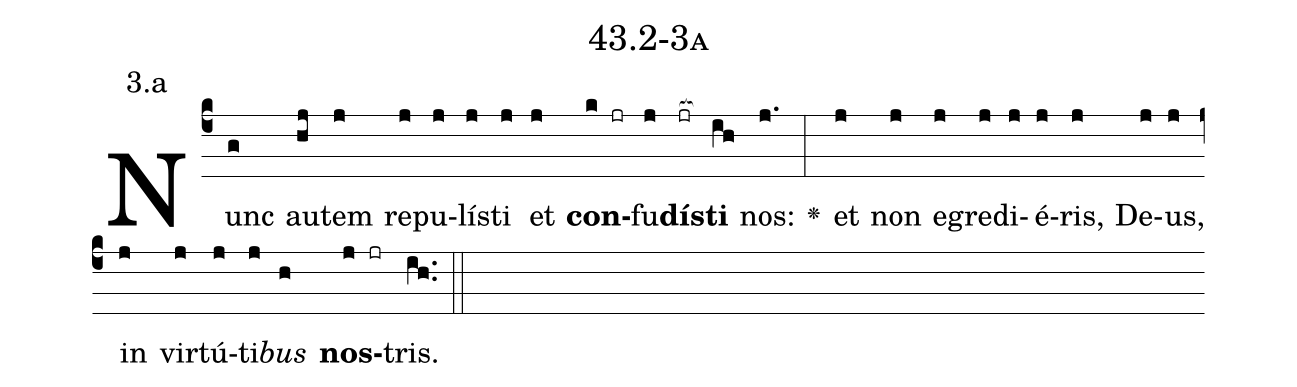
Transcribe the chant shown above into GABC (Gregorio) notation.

name: 43.2-3a;
annotation: 3.a;
%%
(c4)Nunc(g) au(hj)tem(j) re(j)pu(j)lís(j)ti(j) et(j) <b>con</b>(k jr)fu(j)<b>dís</b>(jr[ocb:1{])<b>ti</b>(ih[ocb:0}]) nos:(j.) <v>\greheightstar</v>(:) et(j) non(j) e(j)gre(j)di(j)é(j)ris,(j) De(j)us,(j) in(j) vir(j)tú(j)ti(j)<i>bus</i>(h) <b>nos</b>(j jr)tris.(ih..) (::)


%E(j) u(j) o(j) u(h) a(j) e.(ih..) (::)
